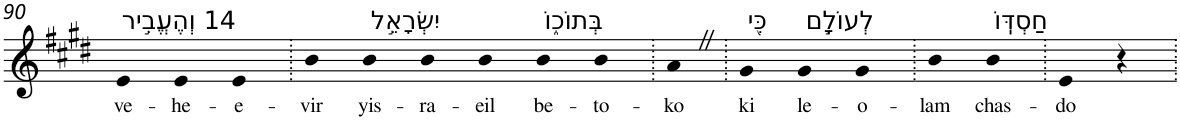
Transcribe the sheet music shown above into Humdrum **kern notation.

**kern	**text
*part1	*part1
*staff1	*staff1
*I"Piano	*
*I'Pno	*
!!LO:PB:g=z
*clefG2	*
*k[f#c#g#d#]	*
*E:	*
=90	=90
!LO:TX:a:t=14 וְהֶעֱבִ֣יר	!
!	!LO:LY:b
4e	ve-
!	!LO:LY:b
4e	-he-
!	!LO:LY:b
4e	-e-
=91.	=91.
!	!LO:LY:b
4b	-vir
!LO:TX:a:t=יִשְׂרָאֵ֣ל	!
!	!LO:LY:b
4b	yis-
!	!LO:LY:b
4b	-ra-
!	!LO:LY:b
4b	-eil
!LO:TX:a:t=בְּתוֹכ֑וֹ	!
!	!LO:LY:b
4b	be-
!	!LO:LY:b
4b	-to-
=92.	=92.
!	!LO:LY:b
4aZ	-ko
=93.	=93.
!LO:TX:a:t=כִּ֖י	!
!	!LO:LY:b
4g#	ki
!LO:TX:a:t=לְעוֹלָ֣ם	!
!	!LO:LY:b
4g#	le-
!	!LO:LY:b
4g#	-o-
=94.	=94.
!	!LO:LY:b
4b	-lam
!LO:TX:a:t=חַסְדּֽוֹ	!
!	!LO:LY:b
4b	chas-
=95.	=95.
!	!LO:LY:b
4e	-do
4r	.
=.	=.
*-	*-
